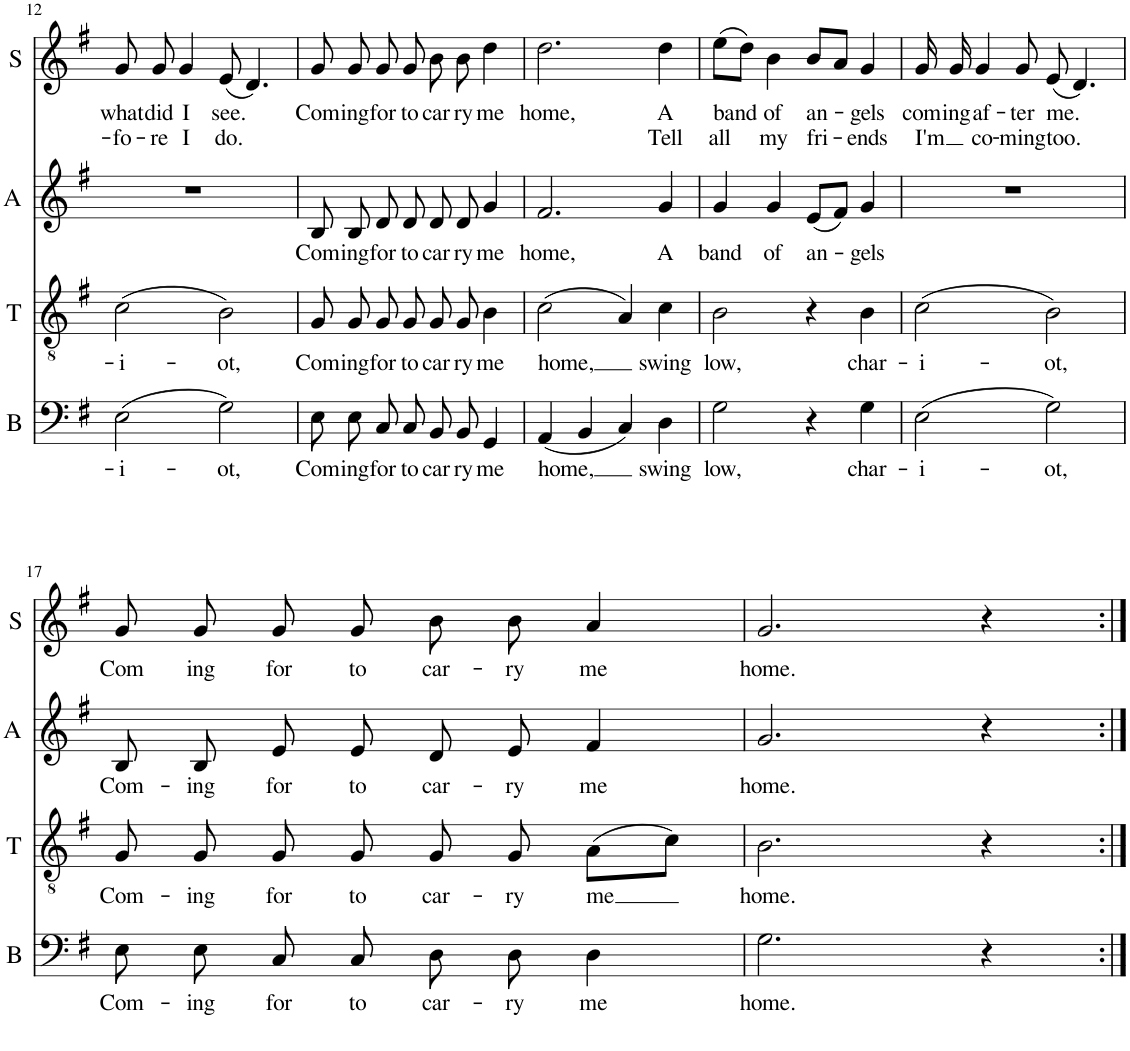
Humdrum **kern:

**kern	**text	**kern	**text	**kern	**text	**kern	**text	**text
*part4	*part4	*part3	*part3	*part2	*part2	*part1	*part1	*part1
*staff4	*staff4	*staff3	*staff3	*staff2	*staff2	*staff1	*staff1	*staff1
*I"B	*	*I"T	*	*I"A	*	*I"S	*	*
*I'B	*	*I'T	*	*I'A	*	*I'S	*	*
!!LO:PB:g=z
*clefF4	*	*clefGv2	*	*clefG2	*	*clefG2	*	*
*k[f#]	*	*k[f#]	*	*k[f#]	*	*k[f#]	*	*
*M4/4	*	*M4/4	*	*M4/4	*	*M4/4	*	*
=12	=12	=12	=12	=12	=12	=12	=12	=12
!	!LO:LY:b	!	!LO:LY:b	!	!	!	!LO:LY:b	!LO:LY:b
(2E\	-i-	(2c\	-i-	1r	.	8g/	what	-fo-
!	!	!	!	!	!	!	!LO:LY:b	!LO:LY:b
.	.	.	.	.	.	8g/	did	-re
!	!	!	!	!	!	!	!LO:LY:b	!LO:LY:b
.	.	.	.	.	.	4g/	I	I
!	!LO:LY:b	!	!LO:LY:b	!	!	!	!LO:LY:b	!LO:LY:b
2G\)	-ot,	2B\)	-ot,	.	.	(8e/	see.	do.
.	.	.	.	.	.	4.d/)	.	.
=13	=13	=13	=13	=13	=13	=13	=13	=13
!	!LO:LY:b	!	!LO:LY:b	!	!LO:LY:b	!	!LO:LY:b	!
8E\L	Com-	8G/	Com-	8B/	Com-	8g/	Com-	.
!	!LO:LY:b	!	!LO:LY:b	!	!LO:LY:b	!	!LO:LY:b	!
8E\J	-ing	8G/	-ing	8B/	-ing	8g/	-ing	.
!	!LO:LY:b	!	!LO:LY:b	!	!LO:LY:b	!	!LO:LY:b	!
8C/L	for	8G/	for	8d/	for	8g/	for	.
!	!LO:LY:b	!	!LO:LY:b	!	!LO:LY:b	!	!LO:LY:b	!
8C/J	to	8G/	to	8d/	to	8g/	to	.
!	!LO:LY:b	!	!LO:LY:b	!	!LO:LY:b	!	!LO:LY:b	!
8BB/L	car-	8G/	car-	8d/	car-	8b\	car-	.
!	!LO:LY:b	!	!LO:LY:b	!	!LO:LY:b	!	!LO:LY:b	!
8BB/J	-ry	8G/	-ry	8d/	-ry	8b\	-ry	.
!	!LO:LY:b	!	!LO:LY:b	!	!LO:LY:b	!	!LO:LY:b	!
4GG/	me	4B\	me	4g/	me	4dd\	me	.
=14	=14	=14	=14	=14	=14	=14	=14	=14
!	!LO:LY:b	!	!LO:LY:b	!	!LO:LY:b	!	!LO:LY:b	!
(4AA/	home,	(2c\	home,	2.f#/	home,	2.dd\	home,	.
4BB/	.	.	.	.	.	.	.	.
4C/)	.	4A/)	.	.	.	.	.	.
!	!LO:LY:b	!	!LO:LY:b	!	!LO:LY:b	!	!LO:LY:b	!LO:LY:b
4D\	swing	4c\	swing	4g/	A	4dd\	A	Tell
=15	=15	=15	=15	=15	=15	=15	=15	=15
!	!LO:LY:b	!	!LO:LY:b	!	!LO:LY:b	!	!LO:LY:b	!LO:LY:b
2G\	low,	2B\	low,	4g/	band	(8ee\L	band	all
.	.	.	.	.	.	8dd\J)	.	.
!	!	!	!	!	!LO:LY:b	!	!LO:LY:b	!LO:LY:b
.	.	.	.	4g/	of	4b\	of	my
!	!	!	!	!	!LO:LY:b	!	!LO:LY:b	!LO:LY:b
4r	.	4r	.	(8e/L	an-	8b/L	an-	fri-
.	.	.	.	8f#/J)	.	8a/J	.	.
!	!LO:LY:b	!	!LO:LY:b	!	!LO:LY:b	!	!LO:LY:b	!LO:LY:b
4G\	char-	4B\	char-	4g/	-gels	4g/	-gels	-ends
=16	=16	=16	=16	=16	=16	=16	=16	=16
!	!LO:LY:b	!	!LO:LY:b	!	!	!	!LO:LY:b	!LO:LY:b
(2E\	-i-	(2c\	-i-	1r	.	16g/	com-	I'm
!	!	!	!	!	!	!	!LO:LY:b	!
.	.	.	.	.	.	16g/	-ing	.
!	!	!	!	!	!	!	!LO:LY:b	!LO:LY:b
.	.	.	.	.	.	4g/	af-	co-
!	!	!	!	!	!	!	!LO:LY:b	!LO:LY:b
.	.	.	.	.	.	8g/	-ter	-ming
!	!LO:LY:b	!	!LO:LY:b	!	!	!	!LO:LY:b	!LO:LY:b
2G\)	-ot,	2B\)	-ot,	.	.	(8e/	me.	too.
.	.	.	.	.	.	4.d/)	.	.
!!LO:LB:g=z
=17	=17	=17	=17	=17	=17	=17	=17	=17
!	!LO:LY:b	!	!LO:LY:b	!	!LO:LY:b	!	!LO:LY:b	!
8E\L	Com-	8G/	Com-	8B/	Com-	8g/	Com	.
!	!LO:LY:b	!	!LO:LY:b	!	!LO:LY:b	!	!LO:LY:b	!
8E\J	-ing	8G/	-ing	8B/	-ing	8g/	-ing	.
!	!LO:LY:b	!	!LO:LY:b	!	!LO:LY:b	!	!LO:LY:b	!
8C/L	for	8G/	for	8e/	for	8g/	for	.
!	!LO:LY:b	!	!LO:LY:b	!	!LO:LY:b	!	!LO:LY:b	!
8C/J	to	8G/	to	8e/	to	8g/	to	.
!	!LO:LY:b	!	!LO:LY:b	!	!LO:LY:b	!	!LO:LY:b	!
8D\L	car-	8G/	car-	8d/	car-	8b\	car-	.
!	!LO:LY:b	!	!LO:LY:b	!	!LO:LY:b	!	!LO:LY:b	!
8D\J	-ry	8G/	-ry	8e/	-ry	8b\	-ry	.
!	!LO:LY:b	!	!LO:LY:b	!	!LO:LY:b	!	!LO:LY:b	!
4D\	me	(8A\L	me	4f#/	me	4a/	me	.
.	.	8c\J)	.	.	.	.	.	.
=18	=18	=18	=18	=18	=18	=18	=18	=18
!	!LO:LY:b	!	!LO:LY:b	!	!LO:LY:b	!	!LO:LY:b	!
2.G\	home.	2.B\	home.	2.g/	home.	2.g/	home.	.
4r	.	4r	.	4r	.	4r	.	.
=:|!	=:|!	=:|!	=:|!	=:|!	=:|!	=:|!	=:|!	=:|!
*-	*-	*-	*-	*-	*-	*-	*-	*-
